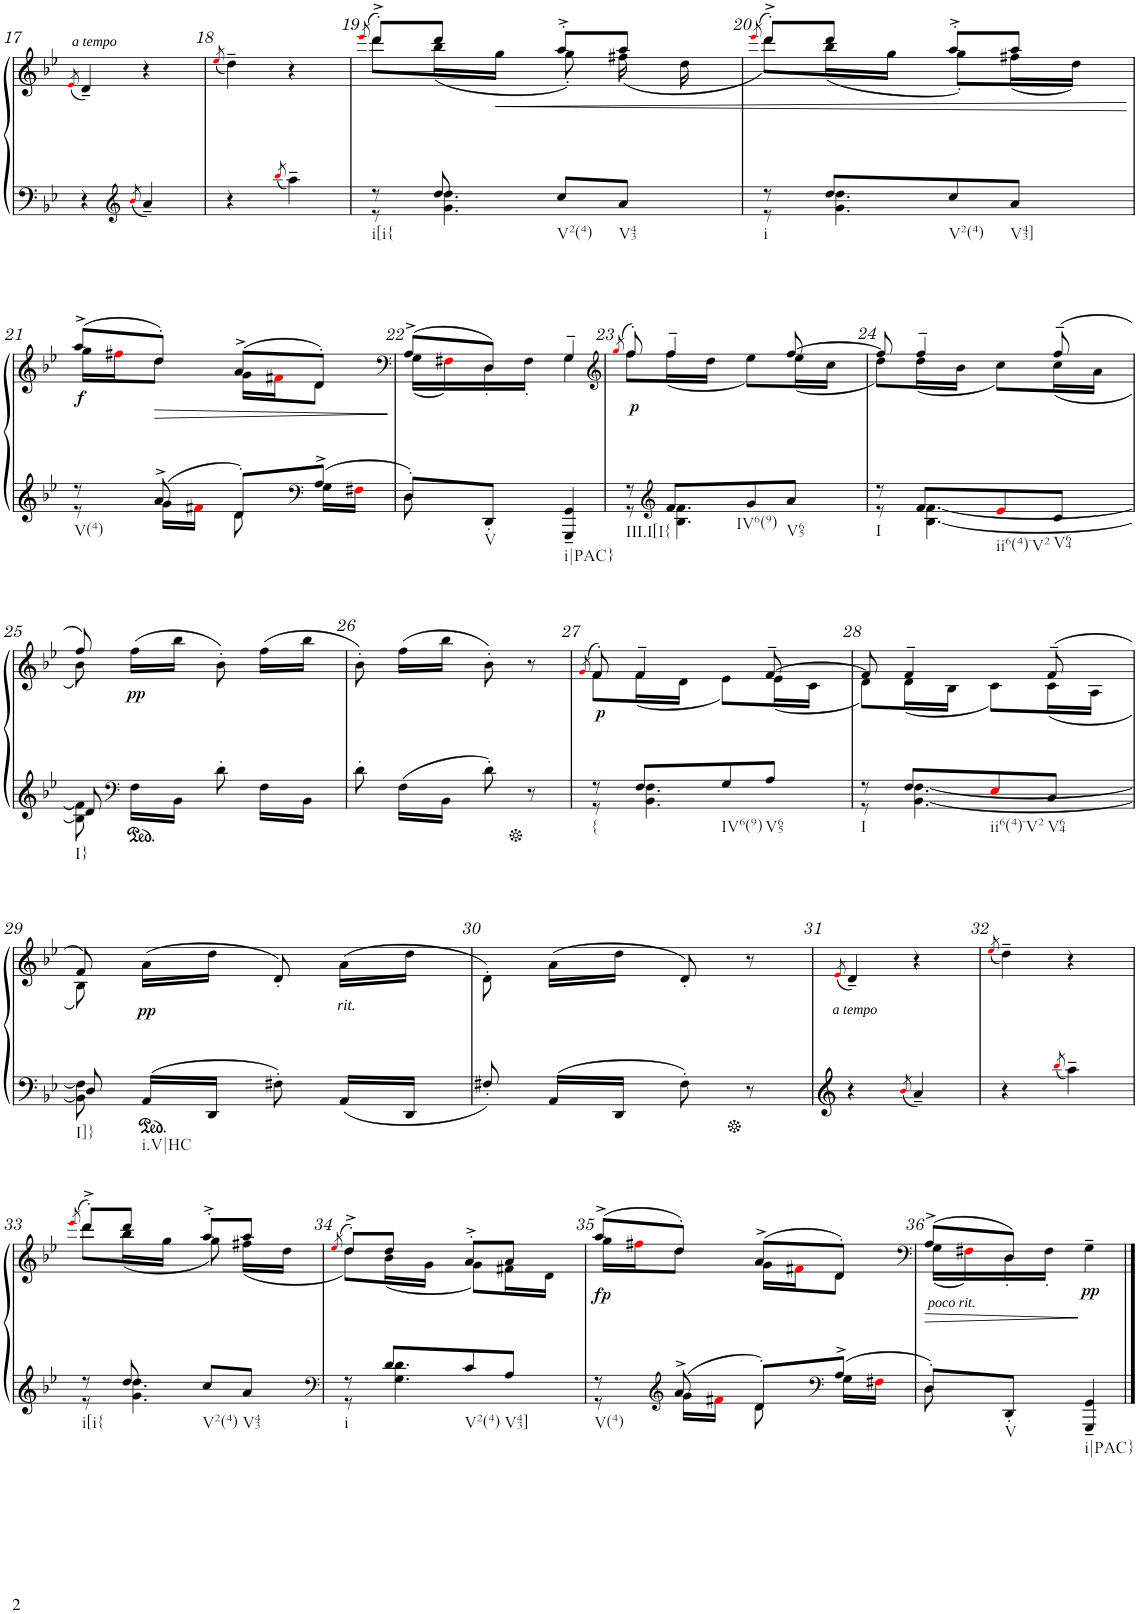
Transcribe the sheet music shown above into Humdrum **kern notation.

**kern	**kern	**dynam
*part1	*part1	*part1
*staff2	*staff1	*staff1/2
*I"Midi_1	*	*
!!LO:PB:g=z
*clefF4	*clefG2	*
*k[b-e-]	*k[b-e-]	*
*B-:	*B-:	*
*M2/4	*M2/4	*
=17	=17	=17
.	(8qe-i/	.
!	!LO:TX:a:i:t=a tempo	!
4r	4d~/)	.
*clefG2	*	*
8qb-i/	.	.
4a~/	4r	.
=18	=18	=18
.	(8qee-i/	.
4r	4dd~\)	.
8qbb-i/	.	.
4aa~\	4r	.
=19	=19	=19
.	(8qeee-i/	.
*^	*^	*
!LO:TX:b:t=i[i{	!	!	!	!
8r	8r	8ddd'^/L)	8ddd\L	.
8dd/	4.g\ 4.dd\	8ddd/J	(<16bb-\L	.
!	!	!	!	!LO:HP:b
.	.	.	16gg\JJ	<
!LO:TX:b:t=V2(4)	!	!	!	!
8cc/L	.	8aa'^/L	8gg'\)	.
!LO:TX:b:t=V43	!	!	!	!
8a/J	.	8aa/J	(<16ff#X\	.
.	.	.	16dd\	.
=20	=20	=20	=20	=20
.	.	(8qeee-i/	.	.
!LO:TX:b:t=i	!	!	!	!
8r	8r	8ddd'^/L)	8ddd\L)	.
8dd/L	4.g\ 4.dd\	8ddd/J	(<16bb-\L	.
.	.	.	16gg\JJ	.
!LO:TX:b:t=V2(4)	!	!	!	!
8cc/	.	8aa'^/L	8gg'\L)	.
!LO:TX:b:t=V43]	!	!	!	!
8a/J	.	8aa/J	(<16ff#X\L	.
.	.	.	16dd\JJ)	.
!!LO:LB:g=z	!!
=21	=21	=21	=21	=21
!LO:TX:b:t=V(4)	!	!	!	!
!	!	!	!	!LO:DY:b
8r	8r	(>8aa^/L	16gg\LL	f
.	.	.	16ff#Xi\J	.
!	!	!	!	!LO:HP:b
8a^/	16g\LL	8dd'/J)	8dd\J	>
.	16f#Xi\JJ	.	.	.
8d'/L	8d\	(>8a^/L	16g\LL	.
.	.	.	16f#Xi\J	.
*clefF4	*	*	*	*
8A^/J	16G\LL	8d'/J)	8d\J	.
.	16F#Xi\JJ	.	.	.
*v	*v	*	*	*
*	*v	*v	*
.	.	[
=22	=22	=22
*	*clefF4	*
*^	*^	*
8D'/L	8D\	(8A^/L	(16G\LL	.
.	.	.	16F#Xi\)	.
!LO:TX:b:t=V	!	!	!	!
8DD'/J	8ryy	8D/J)	16D'\	.
.	.	.	16F#'\JJ	.
!LO:TX:b:t=i|PAC}	!	!	!	!
4GGG/~ 4GG/~	4ryy	4G~/	4G\	.
=23	=23	=23	=23	=23
*	*	*clefG2	*	*
.	.	(8qggi/	.	.
!LO:TX:b:t=III.I[I{	!	!	!	!
!	!	!	!	!LO:DY:b
8r	8r	8ff'/)	8ff\L	p
*clefG2	*	*	*	*
8f/L	4.B-\ 4.f\	4ff~/	(<16ff\L	.
.	.	.	16dd\JJ	.
!LO:TX:b:t=IV6(9)	!	!	!	!
8g/	.	.	8ee-\L)	.
!LO:TX:b:t=V65	!	!	!	!
8a/J	.	[8ff/	(<16ee-\L	.
.	.	.	16cc\JJ	.
=24	=24	=24	=24	=24
!LO:TX:b:t=I	!	!	!	!
8r	8r	8ff/]	8dd\L)	.
8f/L	[4.B-\ [4.f\	4ff~/	(<16dd\L	.
.	.	.	16b-\JJ	.
!LO:TX:b:t=ii6(4)-V2	!	!	!	!
8e-i/	.	.	8cc\L)	.
!LO:TX:b:t=V64	!	!	!	!
8c/J	.	(8ff~/	(16cc\L	.
.	.	.	16a\JJ	.
!!LO:LB:g=z	!!
=25	=25	=25	=25	=25
!LO:TX:b:t=I}	!	!	!	!
8d/	8B-\] 8f\]	8ff/)	8b-\)	.
*clefF4	*	*	*	*
!	!	!	!	!LO:DY:b
16F\LL	8ryy	(>16ff\LL	8ryy	pp
16BB-\JJ	.	16bb-\JJ	.	.
8d'\	4ryy	8b-'\)	4ryy	.
16F\LL	.	(>16ff\LL	.	.
16BB-\JJ	.	16bb-\JJ	.	.
*v	*v	*	*	*
*	*v	*v	*
=26	=26	=26
8d'\	8b-'\)	.
16F\LL	(>16ff\LL	.
16BB-\JJ	16bb-\JJ	.
8d'\	8b-'\)	.
8r	8r	.
=27	=27	=27
.	(8qgi/	.
*^	*^	*
!LO:TX:b:t={	!	!	!	!
!	!	!	!	!LO:DY:b
8r	8r	8f'/)	8f\L	p
8F/L	4.BB-\ 4.F\	4f~/	(<16f\L	.
.	.	.	16d\JJ	.
!LO:TX:b:t=IV6(9)	!	!	!	!
8G/	.	.	8e-\L)	.
!LO:TX:b:t=V65	!	!	!	!
8A/J	.	[8f~/	(<16e-\L	.
.	.	.	16c\JJ	.
=28	=28	=28	=28	=28
!LO:TX:b:t=I	!	!	!	!
8r	8r	8f/]	8d\L)	.
8F/L	[4.BB-\ [4.F\	4f~/	(<16d\L	.
.	.	.	16B-\JJ	.
!LO:TX:b:t=ii6(4)-V2	!	!	!	!
8E-i/	.	.	8c\L)	.
!LO:TX:b:t=V64	!	!	!	!
8C/J	.	(8f~/	(16c\L	.
.	.	.	16A\JJ	.
!!LO:LB:g=z	!!
=29	=29	=29	=29	=29
!LO:TX:b:t=I]}	!	!	!	!
8D/	8BB-\] 8F\]	8f/)	8B-\)	.
!LO:TX:b:t=i.V|HC	!	!	!	!
!	!	!	!	!LO:DY:b
16AA/LL	8ryy	(>16a\LL	8ryy	pp
16DD/JJ	.	16dd\JJ	.	.
8F#X'\	4ryy	8d'/)	4ryy	.
!	!	!LO:TX:b:i:t=rit.	!	!
16AA/LL	.	(>16a\LL	.	.
16DD/JJ	.	16dd\JJ	.	.
*v	*v	*	*	*
*	*v	*v	*
=30	=30	=30
8F#X'/	8d'\)	.
16AA/LL	(>16a\LL	.
16DD/JJ	16dd\JJ	.
8F#'\	8d'/)	.
8r	8r	.
=31	=31	=31
.	(8qe-i/	.
!	!LO:TX:b:i:t=a tempo	!
4r	4d~/)	.
8qb-i/	.	.
4a~/	4r	.
=32	=32	=32
.	(8qee-i/	.
4r	4dd~\)	.
8qbb-i/	.	.
4aa~\	4r	.
!!LO:LB:g=z
=33	=33	=33
.	(8qeee-i/	.
*^	*^	*
!LO:TX:b:t=i[i{	!	!	!	!
8r	8r	8ddd'^/L)	8ddd\L	.
8dd/	4.g\ 4.dd\	8ddd/J	(<16bb-\L	.
.	.	.	16gg\JJ	.
!LO:TX:b:t=V2(4)	!	!	!	!
8cc/L	.	8aa'^/L	8gg\)	.
!LO:TX:b:t=V43	!	!	!	!
8a/J	.	8aa/J	(<16ff#X\LL	.
.	.	.	16dd\JJ	.
=34	=34	=34	=34	=34
*clefF4	*	*	*	*
.	.	(8qee-i/	.	.
!LO:TX:b:t=i	!	!	!	!
8r	8r	8dd'^/L)	8dd\L)	.
8d/L	4.G\ 4.d\	8dd/J	(<16b-\L	.
.	.	.	16g\JJ	.
!LO:TX:b:t=V2(4)	!	!	!	!
8c/	.	8a'^/L	8g\L)	.
!LO:TX:b:t=V43]	!	!	!	!
8A/J	.	8a/J	16f#X\L	.
.	.	.	16d\JJ	.
=35	=35	=35	=35	=35
!LO:TX:b:t=V(4)	!	!	!	!
!	!	!	!	!LO:DY:b
8r	8r	(>8aa^/L	16gg\LL	fp
.	.	.	16ff#Xi\J	.
*clefG2	*	*	*	*
8a^/	16g\LL	8dd'/J)	8dd\J	.
.	16f#Xi\JJ	.	.	.
8d'/L	8d\	(>8a^/L	16g\LL	.
.	.	.	16f#Xi\J	.
*clefF4	*	*	*	*
8A^/J	16G\LL	8d'/J)	8d\J	.
.	16F#Xi\JJ	.	.	.
=36	=36	=36	=36	=36
*	*	*clefF4	*	*
!	!	!LO:TX:b:i:t=poco rit.	!	!
8D'/L	8D\	(8A^/L	(16G\LL	.
.	.	.	16F#Xi\)	.
!LO:TX:b:t=V	!	!	!	!
8DD'/J	8ryy	8D/J)	16D'\	.
.	.	.	16F#'\JJ	.
!LO:TX:b:t=i|PAC}	!	!	!	!
!	!	!	!	!LO:DY:n=1:b
4GGG/~ 4GG/~	4ryy	4G~\	4ryy	] pp
*v	*v	*	*	*
*	*v	*v	*
==	==	==
*-	*-	*-
